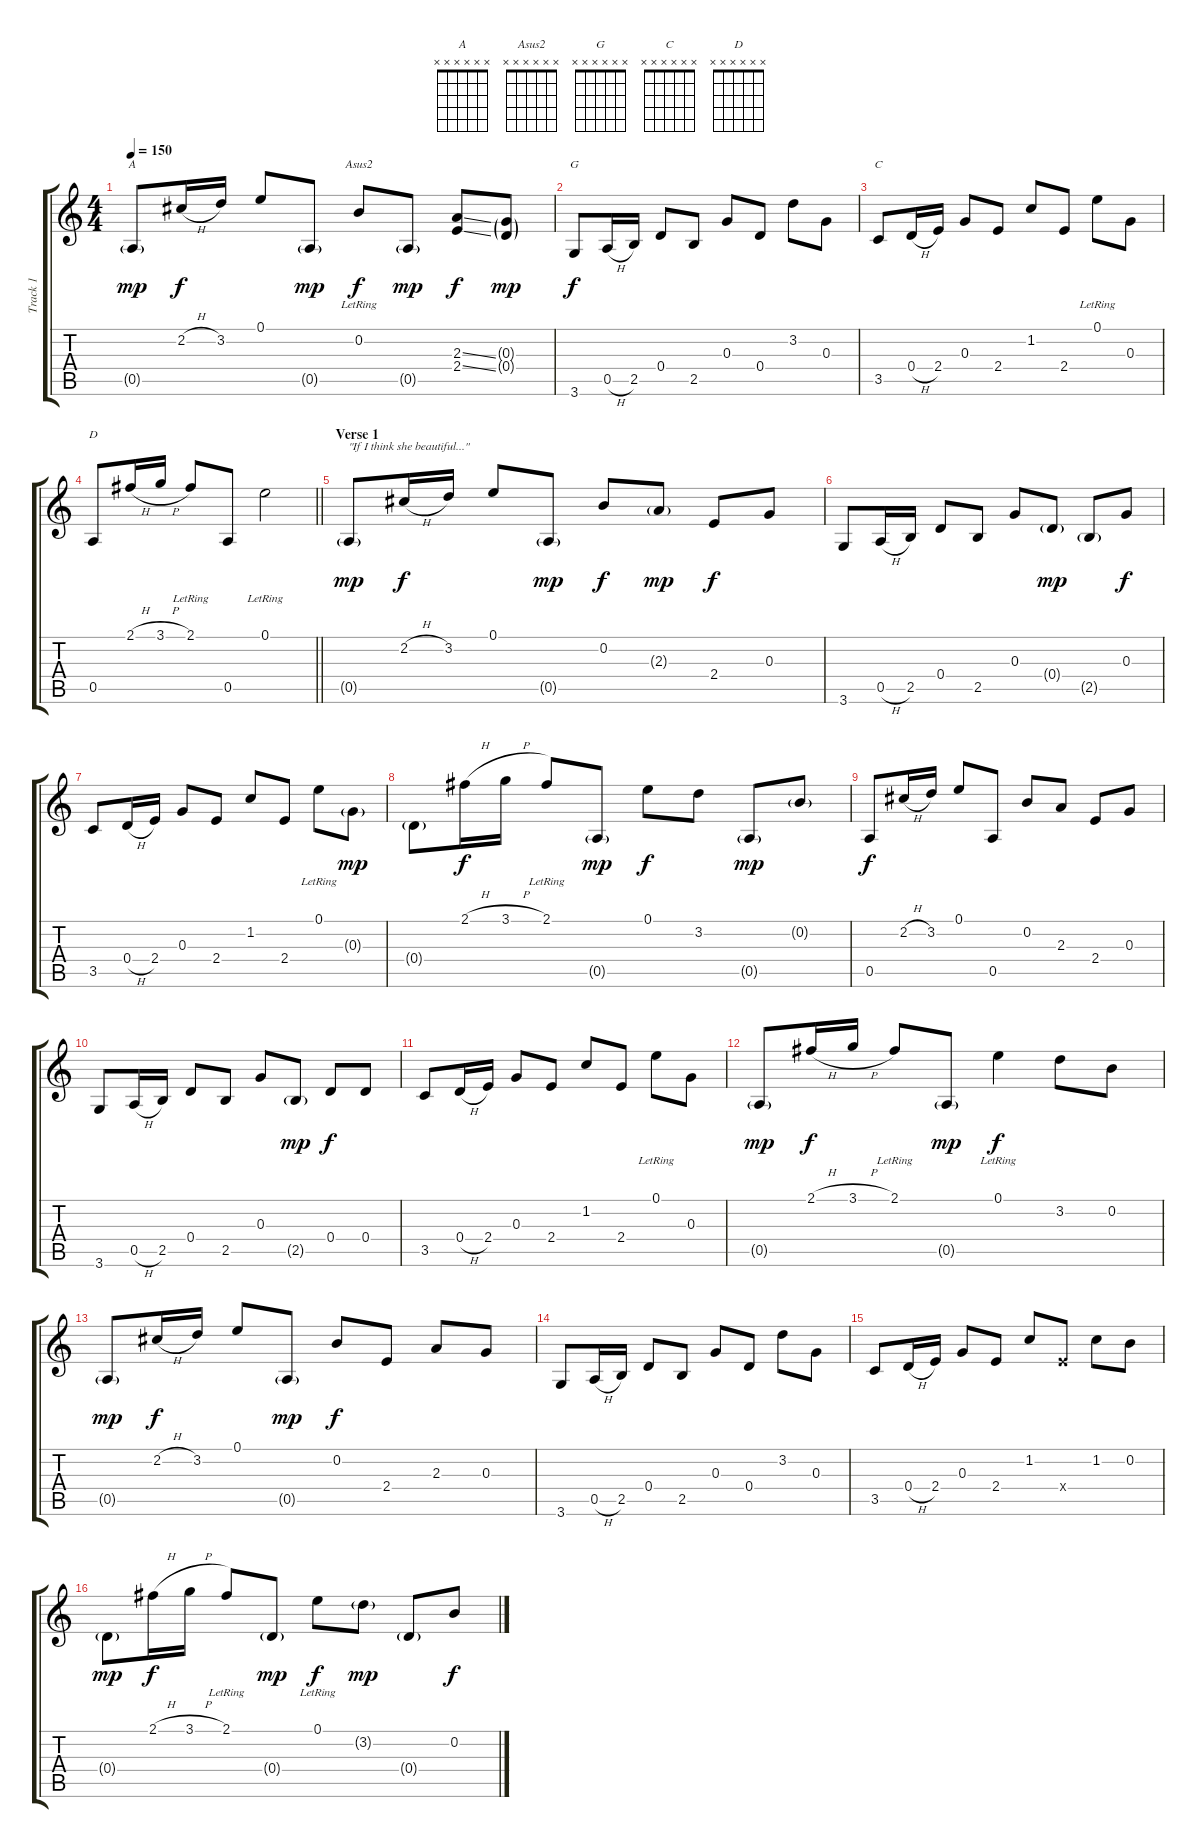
\track ("Track 1" "Track 1") {instrument acousticguitarsteel}
\staff {score tabs}
\tuning (E4 B3 G3 D3 A2 E2) {hide}
\chord ("A" x x x x x x)
\chord ("Asus2" x x x x x x)
\chord ("G" x x x x x x)
\chord ("C" x x x x x x)
\chord ("D" x x x x x x)
\ts (4 4)
\tempo 150
\clef g2
\ks c
0.5{g}.8{ch "A" dy mp} 2.2{h}.16{dy f} 3.2.16 0.1.8 0.5{g}.8{dy mp} 0.2{lr}.8{ch "Asus2" dy f} 0.5{g}.8{dy mp} (2.3{ss} 2.4{ss}).8{dy f} (0.3{g} 0.4{g}).8{dy mp} |
3.6.8{ch "G" dy f} 0.5{h}.16 2.5.16 0.4.8 2.5.8 0.3.8 0.4.8 3.2.8 0.3.8 |
3.5.8{ch "C"} 0.4{h}.16 2.4.16 0.3.8 2.4.8 1.2.8 2.4.8 0.1{lr}.8 0.3.8 |
\barLineRight lightlight
0.5.8{ch "D"} 2.1{h}.16 3.1{h}.16 2.1{lr}.8 0.5.8 0.1{lr}.2 |
\section ("" "Verse 1")
0.5{g}.8{txt "\"If I think she beautiful...\"" dy mp} 2.2{h}.16{dy f} 3.2.16 0.1.8 0.5{g}.8{dy mp} 0.2.8{dy f} 2.3{g}.8{dy mp} 2.4.8{dy f} 0.3.8 |
3.6.8 0.5{h}.16 2.5.16 0.4.8 2.5.8 0.3.8 0.4{g}.8{dy mp} 2.5{g}.8 0.3.8{dy f} |
3.5.8 0.4{h}.16 2.4.16 0.3.8 2.4.8 1.2.8 2.4.8 0.1{lr}.8 0.3{g}.8{dy mp} |
0.4{g}.8 2.1{h}.16{dy f} 3.1{h}.16 2.1{lr}.8 0.5{g}.8{dy mp} 0.1.8{dy f} 3.2.8 0.5{g}.8{dy mp} 0.2{g}.8 |
0.5.8{dy f} 2.2{h}.16 3.2.16 0.1.8 0.5.8 0.2.8 2.3.8 2.4.8 0.3.8 |
3.6.8 0.5{h}.16 2.5.16 0.4.8 2.5.8 0.3.8 2.5{g}.8{dy mp} 0.4.8{dy f} 0.4.8 |
3.5.8 0.4{h}.16 2.4.16 0.3.8 2.4.8 1.2.8 2.4.8 0.1{lr}.8 0.3.8 |
0.5{g}.8{dy mp} 2.1{h}.16{dy f} 3.1{h}.16 2.1{lr}.8 0.5{g}.8{dy mp} 0.1{lr}.4{dy f} 3.2.8 0.2.8 |
0.5{g}.8{dy mp} 2.2{h}.16{dy f} 3.2.16 0.1.8 0.5{g}.8{dy mp} 0.2.8{dy f} 2.4.8 2.3.8 0.3.8 |
3.6.8 0.5{h}.16 2.5.16 0.4.8 2.5.8 0.3.8 0.4.8 3.2.8 0.3.8 |
3.5.8 0.4{h}.16 2.4.16 0.3.8 2.4.8 1.2.8 2.4{x}.8 1.2.8 0.2.8 |
0.4{g}.8{dy mp} 2.1{h}.16{dy f} 3.1{h}.16 2.1{lr}.8 0.4{g}.8{dy mp} 0.1{lr}.8{dy f} 3.2{g}.8{dy mp} 0.4{g}.8 0.2.8{dy f}
